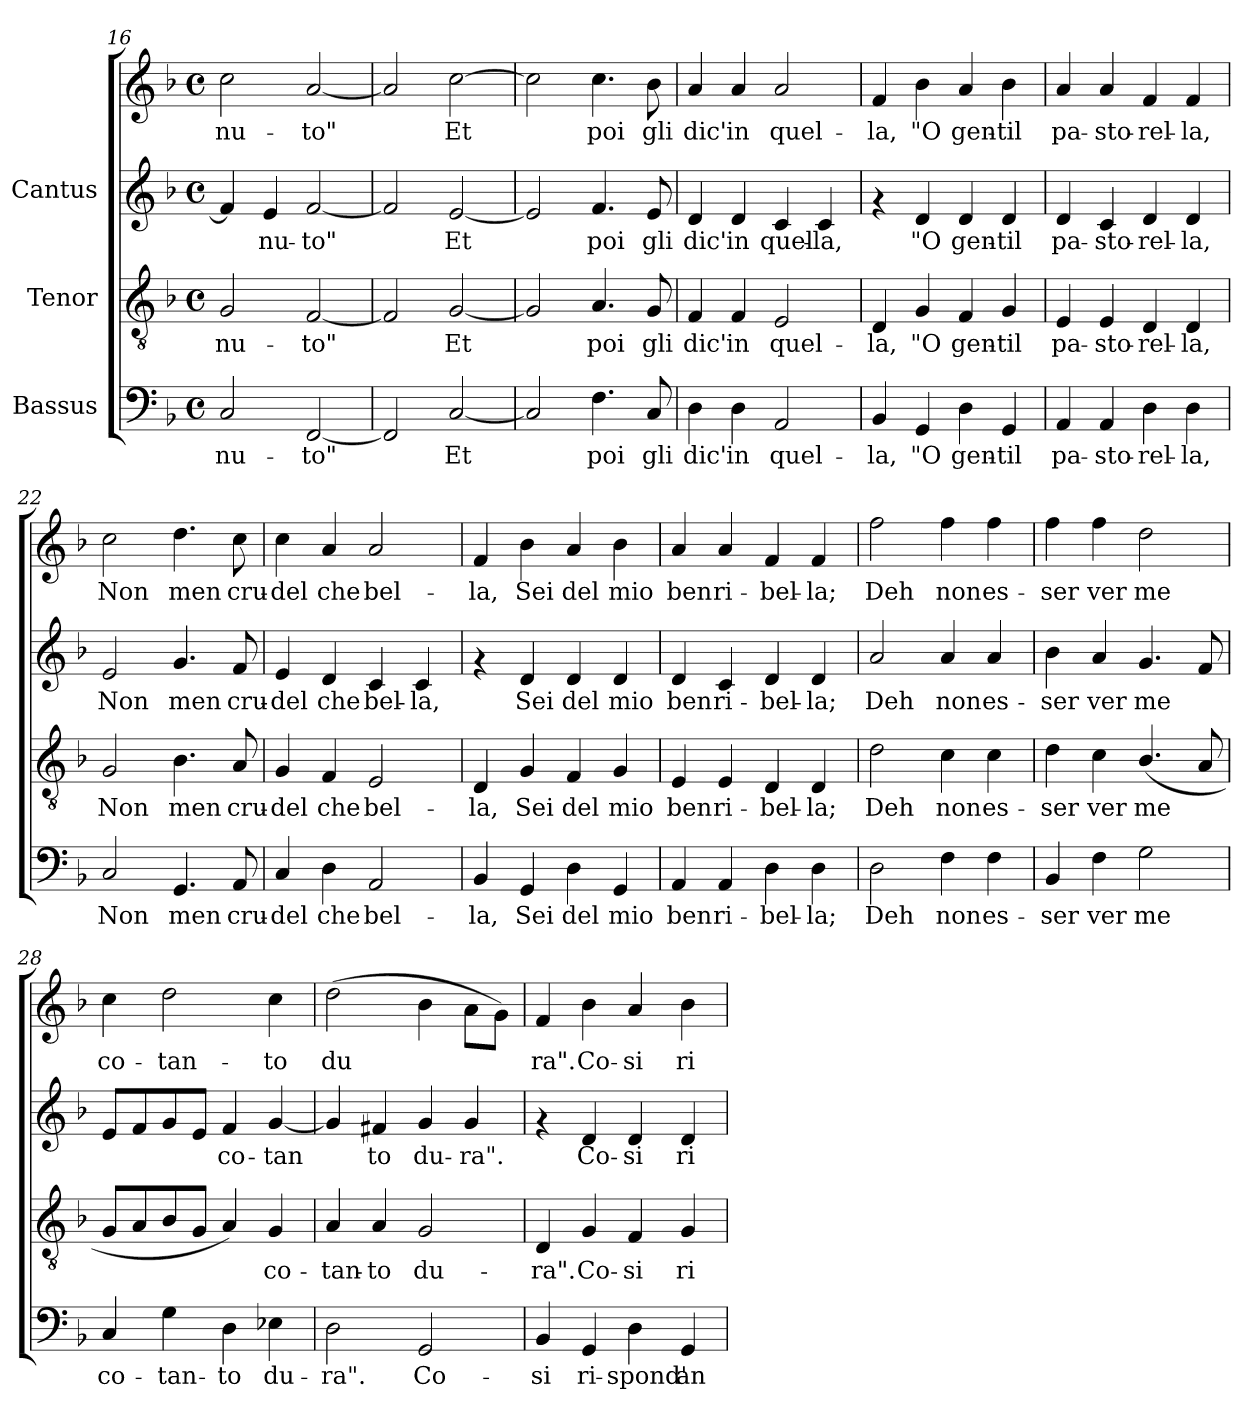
**kern	**text	**kern	**text	**kern	**text	**kern	**text
*part3	*part3	*part2	*part2	*part1	*part1	*part1	*part1
*staff4	*staff4	*staff3	*staff3	*staff2	*staff2	*staff1	*staff1
*I"Bassus	*	*I"Tenor	*	*I"Cantus	*	*	*
!!LO:PB:g=z
*clefF4	*	*clefGv2	*	*clefG2	*	*clefG2	*
*k[b-]	*	*k[b-]	*	*k[b-]	*	*k[b-]	*
*F:	*	*F:	*	*F:	*	*F:	*
*M4/4	*	*M4/4	*	*M4/4	*	*M4/4	*
*met(c)	*	*met(c)	*	*met(c)	*	*met(c)	*
=16	=16	=16	=16	=16	=16	=16	=16
!	!LO:LY:b:cj	!	!LO:LY:b:cj	!	!LO:LY:b:cj	!	!LO:LY:b:cj
2C/	-nu-	2G/	-nu-	4f/]	.	2cc\	-nu-
!	!	!	!	!	!LO:LY:b:cj	!	!
.	.	.	.	4e/	nu-	.	.
!	!LO:LY:b:cj	!	!LO:LY:b:cj	!	!LO:LY:b:cj	!	!LO:LY:b:cj
[<2FF/	-to"	[<2F/	-to"	[<2f/	-to"	[<2a/	-to"
=17	=17	=17	=17	=17	=17	=17	=17
!	!LO:LY:b:cj	!	!LO:LY:b:cj	!	!LO:LY:b:cj	!	!LO:LY:b:cj
2FF/]	.	2F/]	.	2f/]	.	2a/]	.
!	!LO:LY:b:cj	!	!LO:LY:b:cj	!	!LO:LY:b:cj	!	!LO:LY:b:cj
[<2C/	Et	[<2G/	Et	[<2e/	Et	[>2cc\	Et
=18	=18	=18	=18	=18	=18	=18	=18
!	!LO:LY:b:cj	!	!LO:LY:b:cj	!	!LO:LY:b:cj	!	!LO:LY:b:cj
2C/]	.	2G/]	.	2e/]	.	2cc\]	.
!	!LO:LY:b:cj	!	!LO:LY:b:cj	!	!LO:LY:b:cj	!	!LO:LY:b:cj
4.F\	poi	4.A/	poi	4.f/	poi	4.cc\	poi
!	!LO:LY:b:cj	!	!LO:LY:b:cj	!	!LO:LY:b:cj	!	!LO:LY:b:cj
8C/	gli	8G/	gli	8e/	gli	8b-\	gli
=19	=19	=19	=19	=19	=19	=19	=19
!	!LO:LY:b:cj	!	!LO:LY:b:cj	!	!LO:LY:b:cj	!	!LO:LY:b:cj
4D\	dic'	4F/	dic'	4d/	-dic'	4a/	dic'
!	!LO:LY:b:cj	!	!LO:LY:b:cj	!	!LO:LY:b:cj	!	!LO:LY:b:cj
4D\	in	4F/	in	4d/	in	4a/	in
!	!LO:LY:b:cj	!	!LO:LY:b:cj	!	!LO:LY:b:cj	!	!LO:LY:b:cj
2AA/	quel-	2E/	quel-	4c/	quel-	2a/	quel-
!	!	!	!	!	!LO:LY:b:cj	!	!
.	.	.	.	4c/	-la,	.	.
=20	=20	=20	=20	=20	=20	=20	=20
!	!LO:LY:b:cj	!	!LO:LY:b:cj	!	!	!	!LO:LY:b:cj
4BB-/	-la,	4D/	-la,	4rf	.	4f/	la,
!	!LO:LY:b:cj	!	!LO:LY:b:cj	!	!LO:LY:b:cj	!	!LO:LY:b:cj
4GG/	"O	4G/	"O	4d/	"O	4b-\	"O
!	!LO:LY:b:cj	!	!LO:LY:b:cj	!	!LO:LY:b:cj	!	!LO:LY:b:cj
4D\	gen-	4F/	gen-	4d/	gen-	4a/	gen-
!	!LO:LY:b:cj	!	!LO:LY:b:cj	!	!LO:LY:b:cj	!	!LO:LY:b:cj
4GG/	-til	4G/	-til	4d/	-til	4b-\	-til
=21	=21	=21	=21	=21	=21	=21	=21
!	!LO:LY:b:cj	!	!LO:LY:b:cj	!	!LO:LY:b:cj	!	!LO:LY:b:cj
4AA/	pa-	4E/	pa-	4d/	pa-	4a/	pa-
!	!LO:LY:b:cj	!	!LO:LY:b:cj	!	!LO:LY:b:cj	!	!LO:LY:b:cj
4AA/	-sto-	4E/	-sto-	4c/	-sto-	4a/	-sto-
!	!LO:LY:b:cj	!	!LO:LY:b:cj	!	!LO:LY:b:cj	!	!LO:LY:b:cj
4D\	-rel-	4D/	-rel-	4d/	-rel-	4f/	-rel-
!	!LO:LY:b:cj	!	!LO:LY:b:cj	!	!LO:LY:b:cj	!	!LO:LY:b:cj
4D\	-la,	4D/	-la,	4d/	-la,	4f/	-la,
!!LO:LB:g=z
=22	=22	=22	=22	=22	=22	=22	=22
!	!LO:LY:b:cj	!	!LO:LY:b:cj	!	!LO:LY:b:cj	!	!LO:LY:b:cj
2C/	Non	2G/	Non	2e/	-Non	2cc\	Non
!	!LO:LY:b:cj	!	!LO:LY:b:cj	!	!LO:LY:b:cj	!	!LO:LY:b:cj
4.GG/	men	4.B-\	men	4.g/	men	4.dd\	men
!	!LO:LY:b:cj	!	!LO:LY:b:cj	!	!LO:LY:b:cj	!	!LO:LY:b:cj
8AA/	cru-	8A/	cru-	8f/	cru-	8cc\	cru-
=23	=23	=23	=23	=23	=23	=23	=23
!	!LO:LY:b:cj	!	!LO:LY:b:cj	!	!LO:LY:b:cj	!	!LO:LY:b:cj
4C/	-del	4G/	-del	4e/	-del	4cc\	-del
!	!LO:LY:b:cj	!	!LO:LY:b:cj	!	!LO:LY:b:cj	!	!LO:LY:b:cj
4D\	che	4F/	che	4d/	che	4a/	che
!	!LO:LY:b:cj	!	!LO:LY:b:cj	!	!LO:LY:b:cj	!	!LO:LY:b:cj
2AA/	bel-	2E/	bel-	4c/	bel-	2a/	bel-
!	!	!	!	!	!LO:LY:b:cj	!	!
.	.	.	.	4c/	-la,	.	.
=24	=24	=24	=24	=24	=24	=24	=24
!	!LO:LY:b:cj	!	!LO:LY:b:cj	!	!	!	!LO:LY:b:cj
4BB-/	-la,	4D/	-la,	4rf	.	4f/	la,
!	!LO:LY:b:cj	!	!LO:LY:b:cj	!	!LO:LY:b:cj	!	!LO:LY:b:cj
4GG/	Sei	4G/	Sei	4d/	Sei	4b-\	Sei
!	!LO:LY:b:cj	!	!LO:LY:b:cj	!	!LO:LY:b:cj	!	!LO:LY:b:cj
4D\	del	4F/	del	4d/	del	4a/	del
!	!LO:LY:b:cj	!	!LO:LY:b:cj	!	!LO:LY:b:cj	!	!LO:LY:b:cj
4GG/	mio	4G/	mio	4d/	mio	4b-\	mio
=25	=25	=25	=25	=25	=25	=25	=25
!	!LO:LY:b:cj	!	!LO:LY:b:cj	!	!LO:LY:b:cj	!	!LO:LY:b:cj
4AA/	ben	4E/	ben	4d/	ben	4a/	ben
!	!LO:LY:b:cj	!	!LO:LY:b:cj	!	!LO:LY:b:cj	!	!LO:LY:b:cj
4AA/	ri-	4E/	ri-	4c/	ri-	4a/	ri-
!	!LO:LY:b:cj	!	!LO:LY:b:cj	!	!LO:LY:b:cj	!	!LO:LY:b:cj
4D\	-bel-	4D/	-bel-	4d/	-bel-	4f/	-bel-
!	!LO:LY:b:cj	!	!LO:LY:b:cj	!	!LO:LY:b:cj	!	!LO:LY:b:cj
4D\	-la;	4D/	-la;	4d/	-la;	4f/	-la;
=26	=26	=26	=26	=26	=26	=26	=26
!	!LO:LY:b:cj	!	!LO:LY:b:cj	!	!LO:LY:b:cj	!	!LO:LY:b:cj
2D\	Deh	2d\	Deh	2a/	-Deh	2ff\	Deh
!	!LO:LY:b:cj	!	!LO:LY:b:cj	!	!LO:LY:b:cj	!	!LO:LY:b:cj
4F\	non	4c\	non	4a/	non	4ff\	non
!	!LO:LY:b:cj	!	!LO:LY:b:cj	!	!LO:LY:b:cj	!	!LO:LY:b:cj
4F\	es-	4c\	es-	4a/	es-	4ff\	es-
!!LO:LB:g=z
=27	=27	=27	=27	=27	=27	=27	=27
!	!LO:LY:b:cj	!	!LO:LY:b:cj	!	!LO:LY:b:cj	!	!LO:LY:b:cj
4BB-/	-ser	4d\	-ser	4b-\	ser	4ff\	-ser
!	!LO:LY:b:cj	!	!LO:LY:b:cj	!	!LO:LY:b:cj	!	!LO:LY:b:cj
4F\	ver	4c\	ver	4a/	ver	4ff\	ver
!	!LO:LY:b:cj	!	!LO:LY:b:cj	!	!LO:LY:b:cj	!	!LO:LY:b:cj
2G\	me	(<4.B-/	me	4.g/	me	2dd\	me
!	!	!	!LO:LY:b:cj	!	!LO:LY:b:cj	!	!
.	.	8A/	.	8f/	.	.	.
=28	=28	=28	=28	=28	=28	=28	=28
!	!LO:LY:b:cj	!	!LO:LY:b:cj	!	!LO:LY:b:cj	!	!LO:LY:b:cj
4C/	co-	8G/L	.	8e/L	.	4cc\	co-
!	!	!	!LO:LY:b:cj	!	!LO:LY:b:cj	!	!
.	.	8A/	.	8f/	.	.	.
!	!LO:LY:b:cj	!	!LO:LY:b:cj	!	!LO:LY:b:cj	!	!LO:LY:b:cj
4G\	-tan-	8B-/	.	8g/	.	2dd\	-tan-
!	!	!	!LO:LY:b:cj	!	!LO:LY:b:cj	!	!
.	.	8G/J	.	8e/J	.	.	.
!	!LO:LY:b:cj	!	!LO:LY:b:cj	!	!LO:LY:b:cj	!	!
4D\	-to	4A/)	.	4f/	co-	.	.
!	!LO:LY:b:cj	!	!LO:LY:b:cj	!	!LO:LY:b:cj	!	!LO:LY:b:cj
4E-X\	du-	4G/	co-	[<4g/	-tan-	4cc\	-to
=29	=29	=29	=29	=29	=29	=29	=29
!	!LO:LY:b:cj	!	!LO:LY:b:cj	!	!LO:LY:b:cj	!	!LO:LY:b:cj
2D\	-ra".	4A/	-tan-	4g/]	-	(>2dd\	-du-
!	!	!	!LO:LY:b:cj	!	!LO:LY:b:cj	!	!
.	.	4A/	-to	4f#X/	to	.	.
!	!LO:LY:b:cj	!	!LO:LY:b:cj	!	!LO:LY:b:cj	!	!LO:LY:b:cj
2GG/	Co-	2G/	du-	4g/	du-	4b-\	--
!	!	!	!	!	!LO:LY:b:cj	!	!LO:LY:b:cj
.	.	.	.	4g/	-ra".	8a\L	--
!	!	!	!	!	!	!	!LO:LY:b:cj
.	.	.	.	.	.	8g\J)	--
=30	=30	=30	=30	=30	=30	=30	=30
!	!LO:LY:b:cj	!	!LO:LY:b:cj	!	!	!	!LO:LY:b:cj
4BB-/	-si	4D/	-ra".	4rf	.	4f/	ra".
!	!LO:LY:b:cj	!	!LO:LY:b:cj	!	!LO:LY:b:cj	!	!LO:LY:b:cj
4GG/	ri-	4G/	Co-	4d/	-Co-	4b-\	Co-
!	!LO:LY:b:cj	!	!LO:LY:b:cj	!	!LO:LY:b:cj	!	!LO:LY:b:cj
4D\	-spond'	4F/	-si	4d/	-si	4a/	-si
!	!LO:LY:b:cj	!	!LO:LY:b:cj	!	!LO:LY:b:cj	!	!LO:LY:b:cj
4GG/	an-	4G/	ri-	4d/	ri-	4b-\	ri-
=	=	=	=	=	=	=	=
*-	*-	*-	*-	*-	*-	*-	*-
